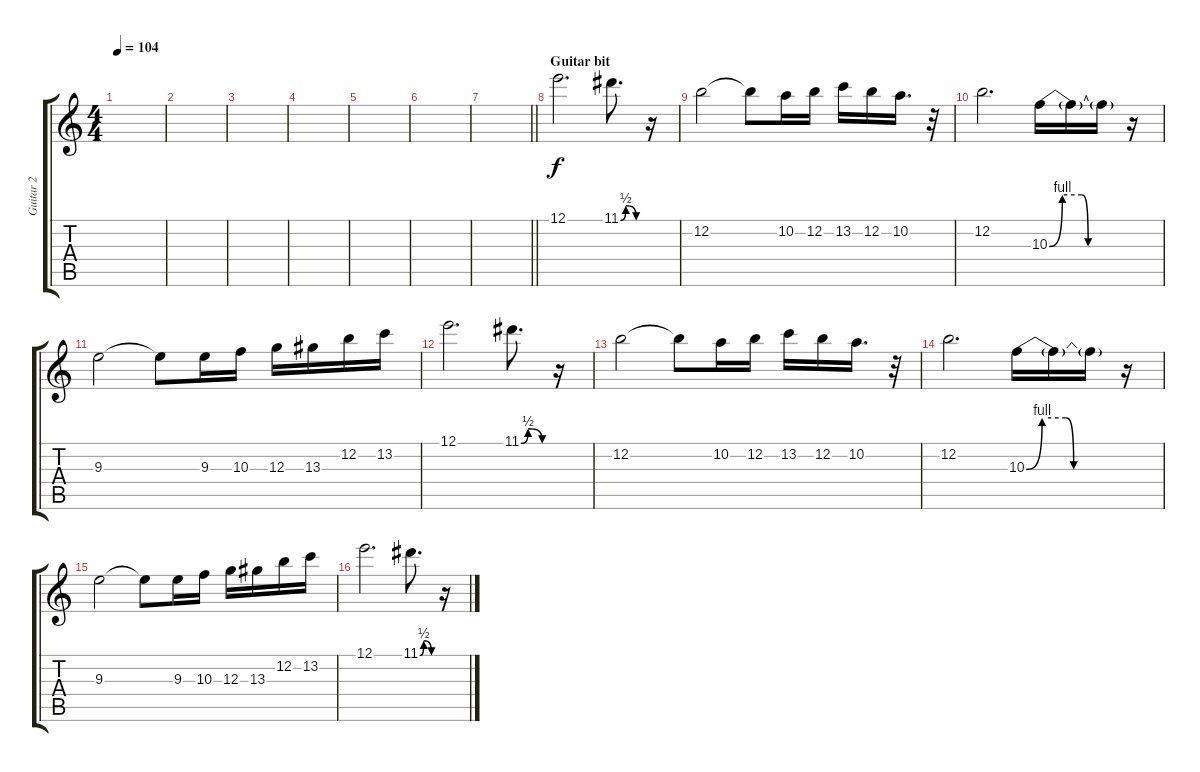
\track ("Guitar 2" "Guitar 2") {instrument distortionguitar}
\staff {score tabs}
\tuning (E4 B3 G3 D3 A2 E2) {hide}
\ts (4 4)
\tempo 104
\clef g2
\ks c
|
|
|
|
|
|
\barLineRight lightlight
|
\section ("" "Guitar bit")
12.1.2{d} 11.1{be (custom 0 0 15 2 45 0 60 0)}.8{d} r.16 |
12.2.2 12.2{t}.8 10.2.16 12.2.16 13.2.16 12.2.16 10.2.16{d} r.32 |
12.2.2{d} 10.3{be (custom 0 0 10 4 25 4 30 0 60 0)}.16 10.3{t}.16 10.3{t}.16 r.16 |
9.3.2 9.3{t}.8 9.3.16 10.3.16 12.3.16 13.3.16 12.2.16 13.2.16 |
12.1.2{d} 11.1{be (custom 0 0 15 2 45 0 60 0)}.8{d} r.16 |
12.2.2 12.2{t}.8 10.2.16 12.2.16 13.2.16 12.2.16 10.2.16{d} r.32 |
12.2.2{d} 10.3{be (custom 0 0 10 4 25 4 30 0 60 0)}.16 10.3{t}.16 10.3{t}.16 r.16 |
9.3.2 9.3{t}.8 9.3.16 10.3.16 12.3.16 13.3.16 12.2.16 13.2.16 |
12.1.2{d} 11.1{be (custom 0 0 15 2 45 0 60 0)}.8{d} r.16
